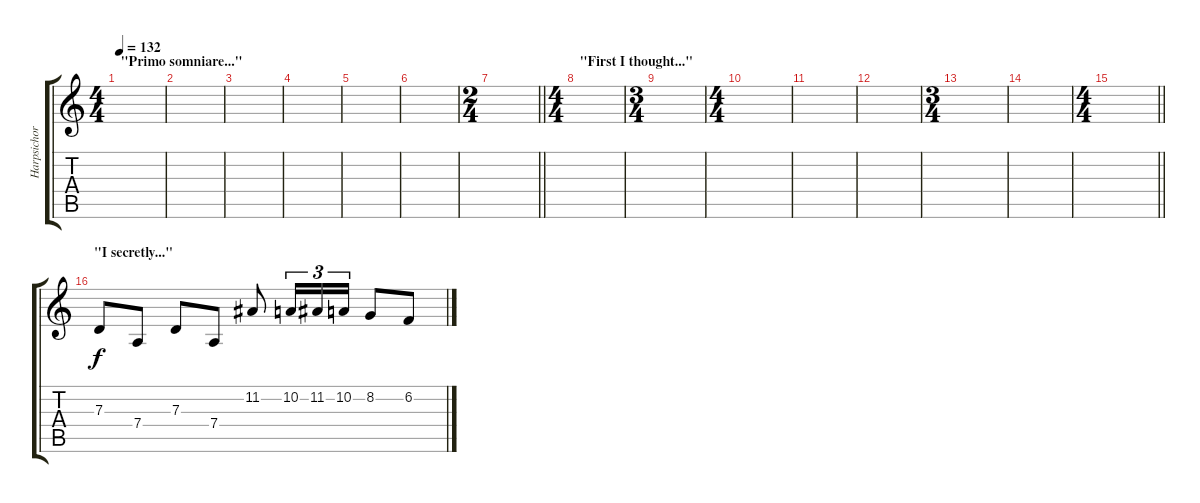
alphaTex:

\track ("Harpsichord" "Harpsichor") {instrument harpsichord}
\staff {score tabs}
\tuning (E4 B3 G3 D3 A2 E2) {hide}
\ts (4 4)
\section ("" "\"Primo somniare...\"")
\tempo 132
\clef g2
\ks c
|
|
|
|
|
|
\ts (2 4)
\barLineRight lightlight
|
\ts (4 4)
\section ("" "\"First I thought...\"")
|
\ts (3 4)
|
\ts (4 4)
|
|
|
\ts (3 4)
|
|
\ts (4 4)
\barLineRight lightlight
|
\section ("" "\"I secretly...\"")
7.3.8 7.4.8 7.3.8 7.4.8 11.2.8 10.2.16{tu (3 2)} 11.2.16{tu (3 2)} 10.2.16{tu (3 2)} 8.2.8 6.2.8
